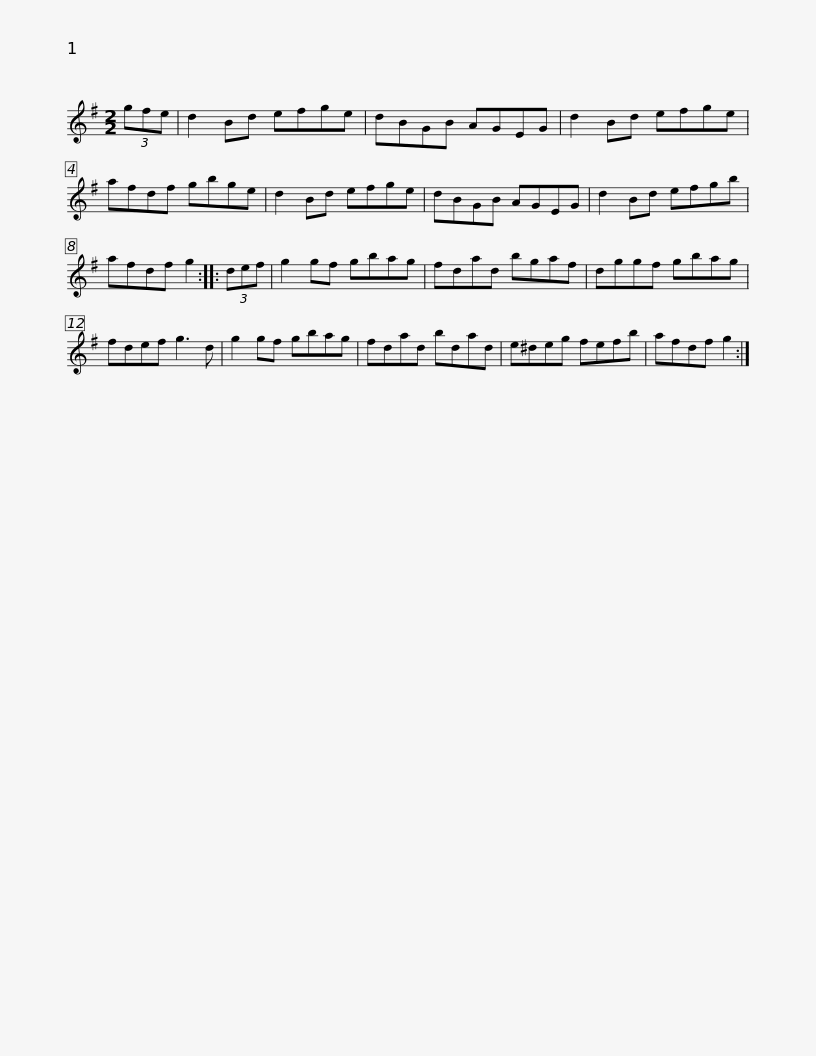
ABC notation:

X:1
L:1/8
M:2/2
I:linebreak $
K:G
V:1 treble
V:1
 (3gfe | d2 Bd efge | dBGB AGEG | d2 Bd efge | afdf gbge | %5
 d2 Bd efge |$ dBGB AGEG | d2 Bd efgb | afdf g2 :: (3def | %10
 g2 gf gbag | fdad bgaf |$ dggf gbag | fdef g3 d | g2 gf gbag | %15
 fdad bdad | e^deg fefb | afdf g2 :| %18
